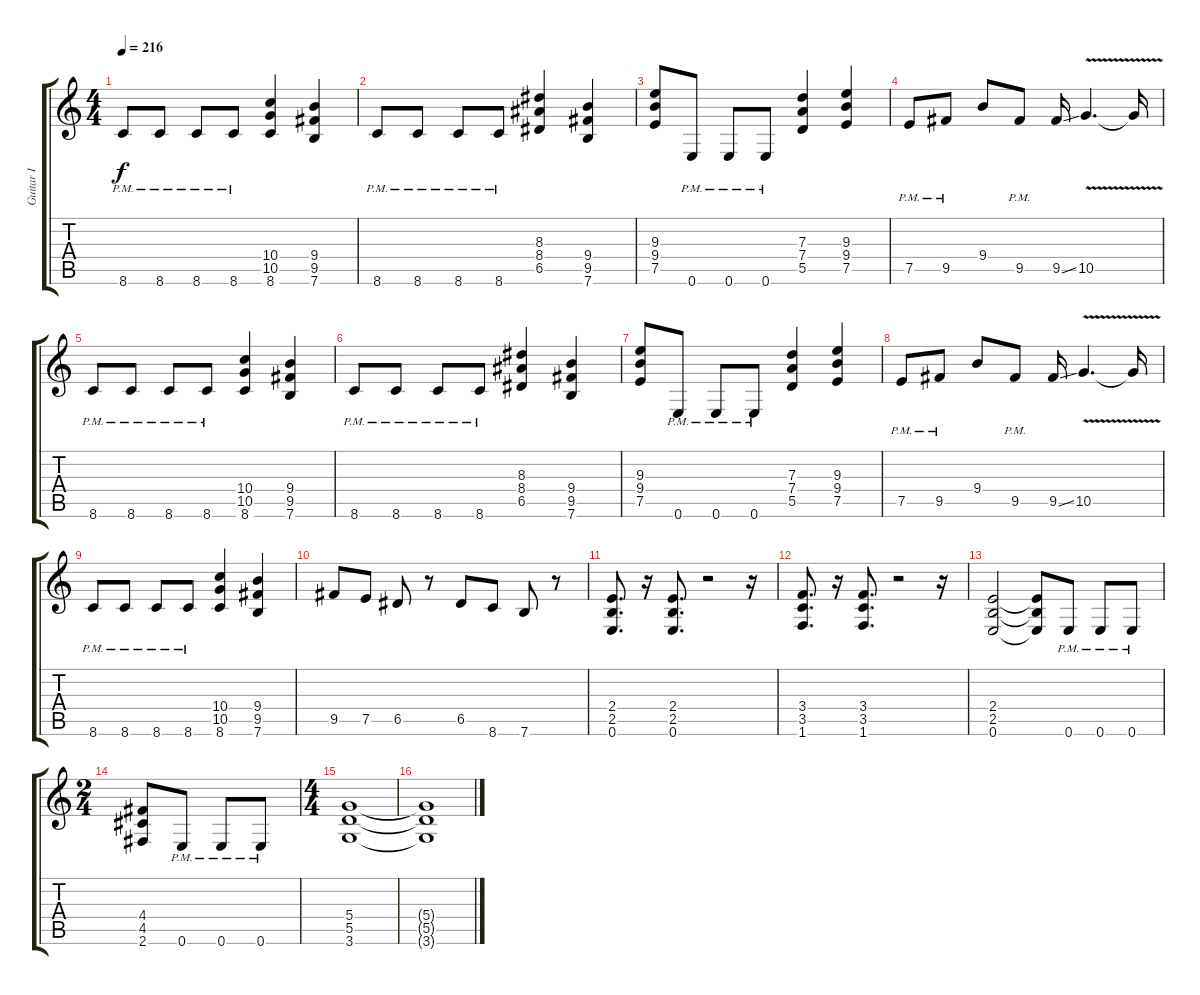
\track ("Guitar I" "Guitar I") {instrument distortionguitar}
\staff {score tabs}
\tuning (E4 B3 G3 D3 A2 E2) {hide}
\ts (4 4)
\tempo 216
\clef g2
\ks c
8.6{pm}.8{dy f} 8.6{pm}.8 8.6{pm}.8 8.6{pm}.8 (10.4 10.5 8.6).4 (9.4 9.5 7.6).4 |
8.6{pm}.8 8.6{pm}.8 8.6{pm}.8 8.6{pm}.8 (8.3 8.4 6.5).4 (9.4 9.5 7.6).4 |
(9.3 9.4 7.5).8 0.6{pm}.8 0.6{pm}.8 0.6{pm}.8 (7.3 7.4 5.5).4 (9.3 9.4 7.5).4 |
7.5{pm}.8 9.5{pm}.8 9.4.8 9.5{pm}.8 9.5{ss}.16 10.5{v}.4{d} 10.5{t}.16 |
8.6{pm}.8 8.6{pm}.8 8.6{pm}.8 8.6{pm}.8 (10.4 10.5 8.6).4 (9.4 9.5 7.6).4 |
8.6{pm}.8 8.6{pm}.8 8.6{pm}.8 8.6{pm}.8 (8.3 8.4 6.5).4 (9.4 9.5 7.6).4 |
(9.3 9.4 7.5).8 0.6{pm}.8 0.6{pm}.8 0.6{pm}.8 (7.3 7.4 5.5).4 (9.3 9.4 7.5).4 |
7.5{pm}.8 9.5{pm}.8 9.4.8 9.5{pm}.8 9.5{ss}.16 10.5{v}.4{d} 10.5{t}.16 |
8.6{pm}.8 8.6{pm}.8 8.6{pm}.8 8.6{pm}.8 (10.4 10.5 8.6).4 (9.4 9.5 7.6).4 |
9.5.8 7.5.8 6.5.8 r.8 6.5.8 8.6.8 7.6.8 r.8 |
(2.4 2.5 0.6).8{d} r.16 (2.4 2.5 0.6).8{d} r.2 r.16 |
(3.4 3.5 1.6).8{d} r.16 (3.4 3.5 1.6).8{d} r.2 r.16 |
(2.4 2.5 0.6).2 (2.4{t} 2.5{t} 0.6{t}).8 0.6{pm}.8 0.6{pm}.8 0.6{pm}.8 |
\ts (2 4)
(4.4 4.5 2.6).8 0.6{pm}.8 0.6{pm}.8 0.6{pm}.8 |
\ts (4 4)
(5.4 5.5 3.6).1 |
(5.4{t} 5.5{t} 3.6{t}).1
